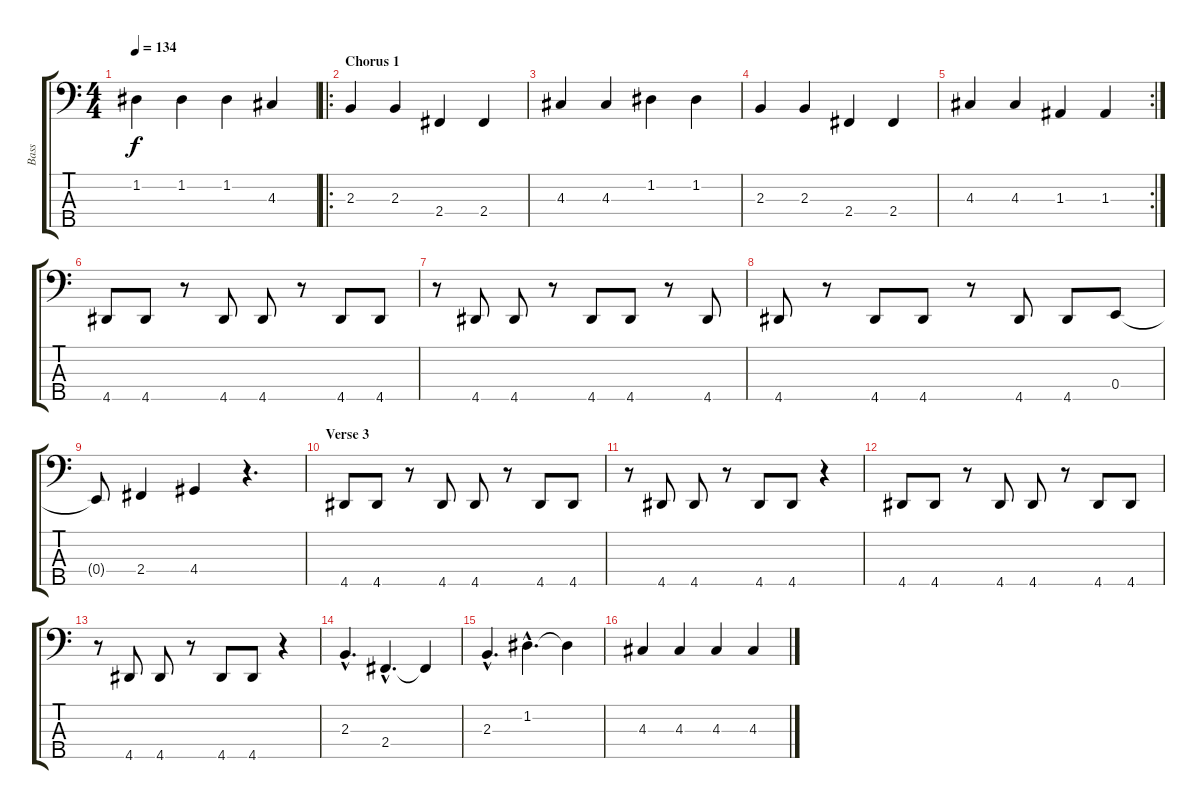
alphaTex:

\track ("Bass" "Bass") {instrument electricbassfinger}
\staff {score tabs}
\tuning (G2 D2 A1 E1 B0) {hide}
\ts (4 4)
\tempo 134
\clef f4
\ks c
1.2.4{dy f} 1.2.4 1.2.4 4.3.4 |
\ro
\section ("" "Chorus 1")
2.3.4 2.3.4 2.4.4 2.4.4 |
4.3.4 4.3.4 1.2.4 1.2.4 |
2.3.4 2.3.4 2.4.4 2.4.4 |
\rc 2
4.3.4 4.3.4 1.3.4 1.3.4 |
4.5.8 4.5.8 r.8 4.5.8 4.5.8 r.8 4.5.8 4.5.8 |
r.8 4.5.8 4.5.8 r.8 4.5.8 4.5.8 r.8 4.5.8 |
4.5.8 r.8 4.5.8 4.5.8 r.8 4.5.8 4.5.8 0.4.8 |
0.4{t}.8 2.4.4 4.4.4 r.4{d} |
\section ("" "Verse 3")
4.5.8 4.5.8 r.8 4.5.8 4.5.8 r.8 4.5.8 4.5.8 |
r.8 4.5.8 4.5.8 r.8 4.5.8 4.5.8 r.4 |
4.5.8 4.5.8 r.8 4.5.8 4.5.8 r.8 4.5.8 4.5.8 |
r.8 4.5.8 4.5.8 r.8 4.5.8 4.5.8 r.4 |
2.3{hac}.4{d} 2.4{hac}.4{d} 2.4{t}.4 |
2.3{hac}.4{d} 1.2{hac}.4{d} 1.2{t}.4 |
4.3.4 4.3.4 4.3.4 4.3.4
